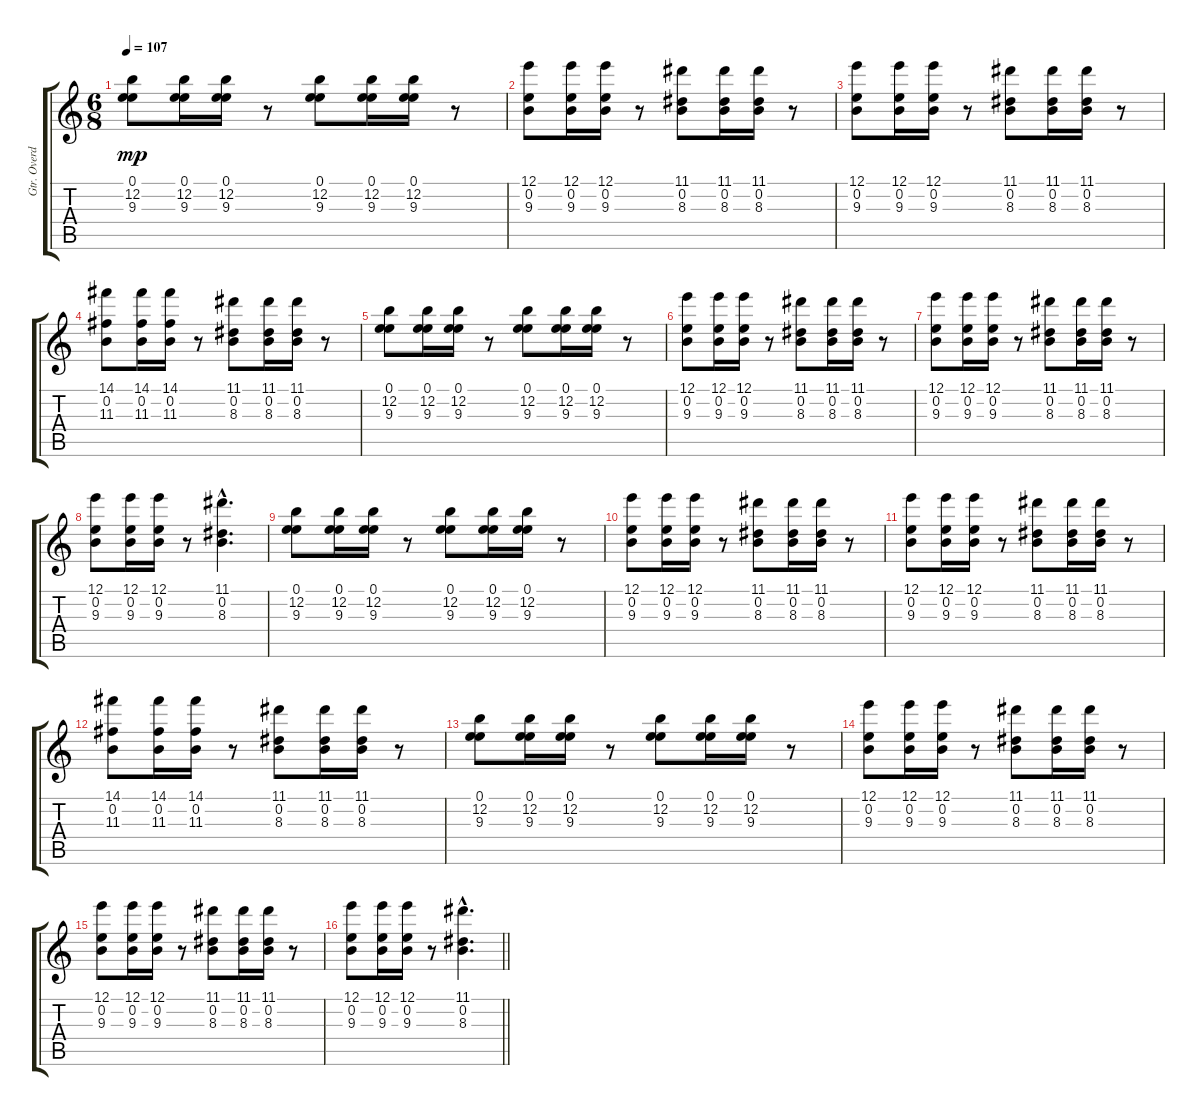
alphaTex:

\track ("Gtr. Overdub 1" "Gtr. Overd") {instrument distortionguitar}
\staff {score tabs}
\tuning (E4 B3 G3 D3 A2 E2) {hide}
\ts (6 8)
\tempo 107
\clef g2
\ks c
(0.1 12.2 9.3).8{dy mp} (0.1 12.2 9.3).16 (0.1 12.2 9.3).16 r.8 (0.1 12.2 9.3).8 (0.1 12.2 9.3).16 (0.1 12.2 9.3).16 r.8 |
(12.1 0.2 9.3).8 (12.1 0.2 9.3).16 (12.1 0.2 9.3).16 r.8 (11.1 0.2 8.3).8 (11.1 0.2 8.3).16 (11.1 0.2 8.3).16 r.8 |
(12.1 0.2 9.3).8 (12.1 0.2 9.3).16 (12.1 0.2 9.3).16 r.8 (11.1 0.2 8.3).8 (11.1 0.2 8.3).16 (11.1 0.2 8.3).16 r.8 |
(14.1 0.2 11.3).8 (14.1 0.2 11.3).16 (14.1 0.2 11.3).16 r.8 (11.1 0.2 8.3).8 (11.1 0.2 8.3).16 (11.1 0.2 8.3).16 r.8 |
(0.1 12.2 9.3).8 (0.1 12.2 9.3).16 (0.1 12.2 9.3).16 r.8 (0.1 12.2 9.3).8 (0.1 12.2 9.3).16 (0.1 12.2 9.3).16 r.8 |
(12.1 0.2 9.3).8 (12.1 0.2 9.3).16 (12.1 0.2 9.3).16 r.8 (11.1 0.2 8.3).8 (11.1 0.2 8.3).16 (11.1 0.2 8.3).16 r.8 |
(12.1 0.2 9.3).8 (12.1 0.2 9.3).16 (12.1 0.2 9.3).16 r.8 (11.1 0.2 8.3).8 (11.1 0.2 8.3).16 (11.1 0.2 8.3).16 r.8 |
(12.1 0.2 9.3).8 (12.1 0.2 9.3).16 (12.1 0.2 9.3).16 r.8 (11.1{hac} 0.2{hac} 8.3{hac}).4{d} |
(0.1 12.2 9.3).8 (0.1 12.2 9.3).16 (0.1 12.2 9.3).16 r.8 (0.1 12.2 9.3).8 (0.1 12.2 9.3).16 (0.1 12.2 9.3).16 r.8 |
(12.1 0.2 9.3).8 (12.1 0.2 9.3).16 (12.1 0.2 9.3).16 r.8 (11.1 0.2 8.3).8 (11.1 0.2 8.3).16 (11.1 0.2 8.3).16 r.8 |
(12.1 0.2 9.3).8 (12.1 0.2 9.3).16 (12.1 0.2 9.3).16 r.8 (11.1 0.2 8.3).8 (11.1 0.2 8.3).16 (11.1 0.2 8.3).16 r.8 |
(14.1 0.2 11.3).8 (14.1 0.2 11.3).16 (14.1 0.2 11.3).16 r.8 (11.1 0.2 8.3).8 (11.1 0.2 8.3).16 (11.1 0.2 8.3).16 r.8 |
(0.1 12.2 9.3).8 (0.1 12.2 9.3).16 (0.1 12.2 9.3).16 r.8 (0.1 12.2 9.3).8 (0.1 12.2 9.3).16 (0.1 12.2 9.3).16 r.8 |
(12.1 0.2 9.3).8 (12.1 0.2 9.3).16 (12.1 0.2 9.3).16 r.8 (11.1 0.2 8.3).8 (11.1 0.2 8.3).16 (11.1 0.2 8.3).16 r.8 |
(12.1 0.2 9.3).8 (12.1 0.2 9.3).16 (12.1 0.2 9.3).16 r.8 (11.1 0.2 8.3).8 (11.1 0.2 8.3).16 (11.1 0.2 8.3).16 r.8 |
\barLineRight lightlight
(12.1 0.2 9.3).8 (12.1 0.2 9.3).16 (12.1 0.2 9.3).16 r.8 (11.1{hac} 0.2{hac} 8.3{hac}).4{d}
